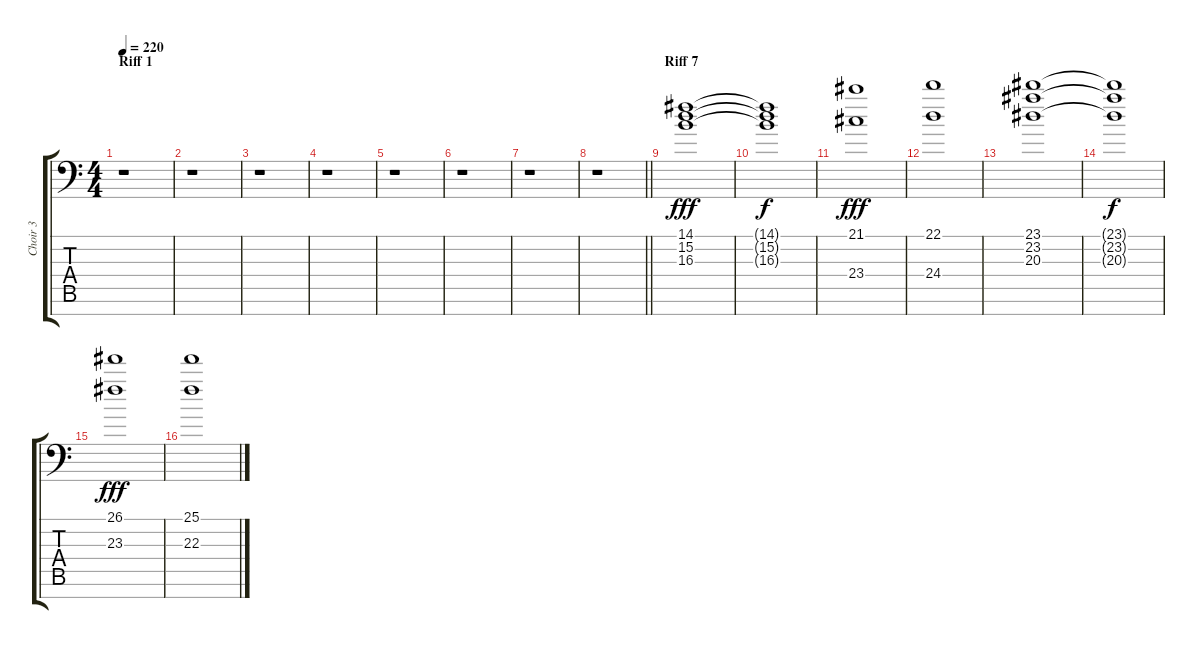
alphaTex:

\track ("Choir 3" "Choir 3") {instrument choiraahs}
\staff {score tabs}
\tuning (E4 B3 G3 D3 A2 E2 C-1) {hide}
\ts (4 4)
\section ("" "Riff 1")
\tempo 220
\clef f4
\ks c
r.1{dy fff} |
r.1 |
r.1 |
r.1 |
r.1 |
r.1 |
r.1 |
\barLineRight lightlight
r.1 |
\section ("" "Riff 7")
(14.1 15.2 16.3).1 |
(14.1{t} 15.2{t} 16.3{t}).1{dy f} |
(21.1 23.4).1{dy fff} |
(22.1 24.4).1 |
(23.1 23.2 20.3).1 |
(23.1{t} 23.2{t} 20.3{t}).1{dy f} |
(26.1 23.3).1{dy fff} |
(25.1 22.3).1
